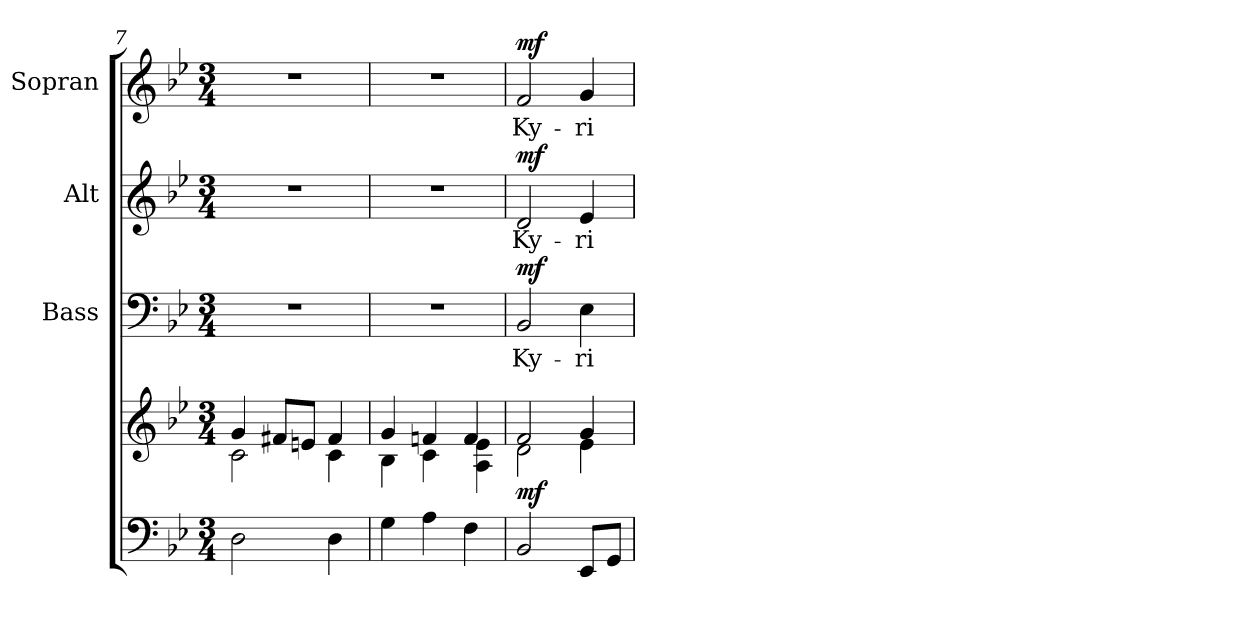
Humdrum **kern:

**kern	**kern	**dynam	**kern	**text	**dynam	**kern	**text	**dynam	**kern	**text	**dynam
*part4	*part4	*part4	*part3	*part3	*part3	*part2	*part2	*part2	*part1	*part1	*part1
*staff5	*staff4	*staff4/5	*staff3	*staff3	*staff3	*staff2	*staff2	*staff2	*staff1	*staff1	*staff1
*	*	*	*I"Bass	*	*	*I"Alt	*	*	*I"Sopran	*	*
*	*	*	*I'B.	*	*	*I'A.	*	*	*I'S.	*	*
!!LO:LB:g=z
*clefF4	*clefG2	*	*clefF4	*	*	*clefG2	*	*	*clefG2	*	*
*k[b-e-]	*k[b-e-]	*	*k[b-e-]	*	*	*k[b-e-]	*	*	*k[b-e-]	*	*
*B-:	*B-:	*	*B-:	*	*	*B-:	*	*	*B-:	*	*
*M3/4	*M3/4	*	*M3/4	*	*	*M3/4	*	*	*M3/4	*	*
=7	=7	=7	=7	=7	=7	=7	=7	=7	=7	=7	=7
*	*^	*	*	*	*	*	*	*	*	*	*
2D\	4g/	2c\	.	2.r	.	.	2.r	.	.	2.r	.	.
.	8f#X/L	.	.	.	.	.	.	.	.	.	.	.
.	8en/J	.	.	.	.	.	.	.	.	.	.	.
4D\	4f#/	4c\	.	.	.	.	.	.	.	.	.	.
=8	=8	=8	=8	=8	=8	=8	=8	=8	=8	=8	=8	=8
4G\	4g/	4B-\	.	2.r	.	.	2.r	.	.	2.r	.	.
4A\	4fn/	4c\	.	.	.	.	.	.	.	.	.	.
4F\	4f/	4A\ 4e-\	.	.	.	.	.	.	.	.	.	.
=9	=9	=9	=9	=9	=9	=9	=9	=9	=9	=9	=9	=9
!	!	!	!LO:DY:b	!	!LO:LY:b	!LO:DY:a	!	!LO:LY:b	!LO:DY:a	!	!LO:LY:b	!LO:DY:a
2BB-/	2f/	2d\	mf	2BB-/	Ky-	mf	2d/	Ky-	mf	2f/	Ky-	mf
!	!	!	!	!	!LO:LY:b	!	!	!LO:LY:b	!	!	!LO:LY:b	!
8EE-/L	4g/	4e-\	.	4E-\	-ri-	.	4e-/	-ri-	.	4g/	-ri-	.
8GG/J	.	.	.	.	.	.	.	.	.	.	.	.
*	*v	*v	*	*	*	*	*	*	*	*	*	*
=	=	=	=	=	=	=	=	=	=	=	=
*-	*-	*-	*-	*-	*-	*-	*-	*-	*-	*-	*-
